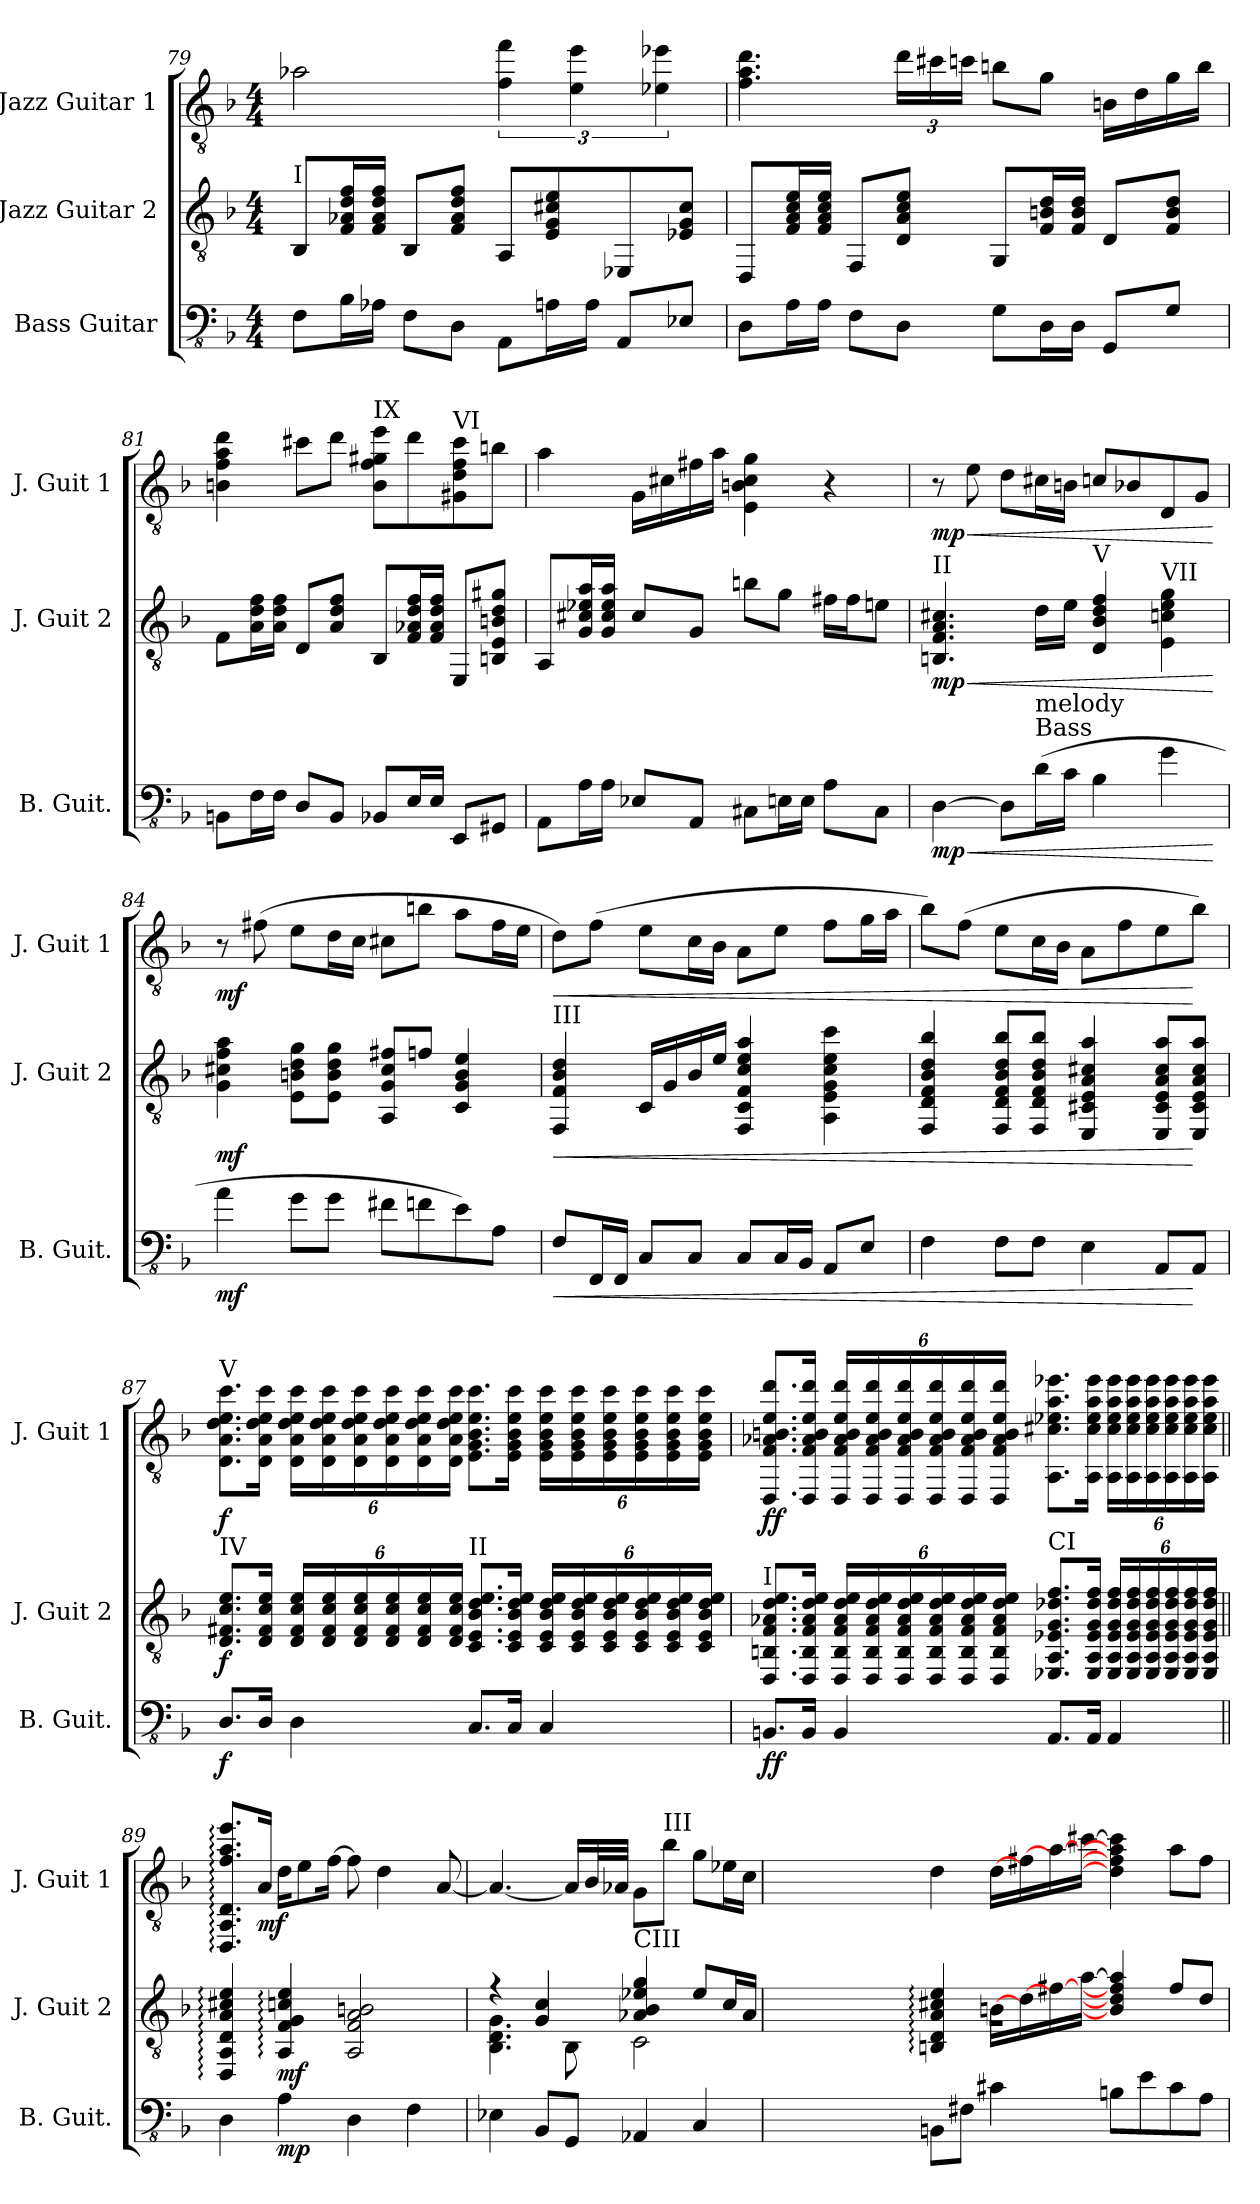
**kern	**dynam	**kern	**dynam	**kern	**dynam
*part3	*part3	*part2	*part2	*part1	*part1
*staff3	*staff3	*staff2	*staff2	*staff1	*staff1
*I"Bass Guitar	*	*I"Jazz Guitar 2	*	*I"Jazz Guitar 1	*
*I'B. Guit.	*	*I'J. Guit 2	*	*I'J. Guit 1	*
*clefFv4	*	*clefGv2	*	*clefGv2	*
*k[b-]	*	*k[b-]	*	*k[b-]	*
*M4/4	*	*M4/4	*	*M4/4	*
=79	=79	=79	=79	=79	=79
!	!	!LO:TX:a:t=I	!	!	!
8FF\L	.	8BB-/L	.	2a-X\	.
16BB-\L	.	16F/ 16A-X/ 16d/ 16f/L	.	.	.
16AA-X\JJ	.	16F/ 16A-/ 16d/ 16f/JJ	.	.	.
8FF\L	.	8BB-/L	.	.	.
8DD\J	.	8F/ 8A-/ 8d/ 8f/J	.	.	.
8AAA\L	.	8AA/L	.	6f\ 6ff\	.
16AAn\L	.	8E/ 8G/ 8c#X/ 8e/	.	.	.
.	.	.	.	6e\ 6ee\	.
16AA\JJ	.	.	.	.	.
8AAA/L	.	8EE-X/	.	.	.
.	.	.	.	6e-X\ 6ee-X\	.
8EE-X/J	.	8E-X/ 8G/ 8c#/J	.	.	.
!!LO:PB:g=z
=80	=80	=80	=80	=80	=80
8DD\L	.	8DD/L	.	4.f\ 4.a\ 4.dd\	.
16AA\L	.	16F/ 16A/ 16c/ 16e/L	.	.	.
16AA\JJ	.	16F/ 16A/ 16c/ 16e/JJ	.	.	.
8FF\L	.	8FF/L	.	.	.
*	*	*	*	*Xbrackettup	*
8DD\J	.	8D/ 8A/ 8c/ 8e/J	.	24dd\LL	.
.	.	.	.	24cc#X\	.
.	.	.	.	24ccn\JJ	.
8GG\L	.	8GG/L	.	8bn\L	.
16DD\L	.	16F/ 16Bn/ 16d/L	.	8g\J	.
16DD\JJ	.	16F/ 16B/ 16d/JJ	.	.	.
8GGG/L	.	8D/L	.	16Bn\LL	.
.	.	.	.	16d\	.
8GG/J	.	8F/ 8B/ 8d/J	.	16g\	.
.	.	.	.	16b\JJ	.
=81	=81	=81	=81	=81	=81
8BBBn\L	.	8F\L	.	4Bn\ 4f\ 4a\ 4dd\	.
16FF\L	.	16A\ 16d\ 16f\L	.	.	.
16FF\JJ	.	16A\ 16d\ 16f\JJ	.	.	.
8DD/L	.	8D/L	.	8cc#X\L	.
8BBB/J	.	8A/ 8d/ 8f/J	.	8dd\J	.
!	!	!	!	!LO:TX:a:t=IX	!
8BBB-X/L	.	8BB-/L	.	8B\ 8f\ 8g#X\ 8ee\L	.
16EE/L	.	16F/ 16A-X/ 16d/ 16f/L	.	8dd\	.
16EE/JJ	.	16F/ 16A-/ 16d/ 16f/JJ	.	.	.
!	!	!	!	!LO:TX:a:t=VI	!
8EEE/L	.	8EE/L	.	8G#X\ 8d\ 8f\ 8cc#\	.
8GGG#X/J	.	8BBn/ 8E/ 8Bn/ 8d/ 8g#X/J	.	8bn\J	.
!!LO:LB:g=z
=82	=82	=82	=82	=82	=82
8AAA\L	.	8AA/L	.	4a\	.
16AA\L	.	16G/ 16c#X/ 16e-X/ 16a/L	.	.	.
16AA\JJ	.	16G/ 16c#/ 16e-/ 16a/JJ	.	.	.
8EE-X/L	.	8c#/L	.	16G\LL	.
.	.	.	.	16c#X\	.
8AAA/J	.	8G/J	.	16f#X\	.
.	.	.	.	16a\JJ	.
8CC#X\L	.	8bn\L	.	4E\ 4Bn\ 4c#\ 4g\	.
16EEn\L	.	8g\J	.	.	.
16EE\JJ	.	.	.	.	.
8AA\L	.	16f#X\LL	.	4r	.
.	.	16f#\J	.	.	.
8CC#\J	.	8en\J	.	.	.
=83	=83	=83	=83	=83	=83
!	!	!LO:TX:a:t=II	!	!	!
!	!LO:HP:b	!	!LO:HP:b	!	!LO:HP:b
!	!LO:DY:n=1:b	!	!LO:DY:n=1:b	!	!LO:DY:n=1:b
[4DD\	< mp	4.BBn/ 4.F/ 4.A/ 4.c#X/	< mp	8r	< mp
.	.	.	.	8e\	.
8DD\L]	.	.	.	8d\L	.
!LO:TX:a:t=Bass	!	!	!	!	!
!LO:TX:a:t=melody	!	!	!	!	!
(16D\L	.	16d\LL	.	16c#X\L	.
16C\JJ	.	16e\JJ	.	16Bn\JJ	.
!	!	!LO:TX:a:t=V	!	!	!
4BB-\	.	4D/ 4B-/ 4d/ 4f/	.	8cn/L	.
.	.	.	.	8B-X/	.
!	!	!LO:TX:a:t=VII	!	!	!
4G\	.	4E\ 4cn\ 4e\ 4g\	.	8D/	.
.	.	.	.	8G/J	.
.	[	.	[	.	[
!!LO:LB:g=z
=84	=84	=84	=84	=84	=84
!	!LO:DY:b	!	!LO:DY:b	!	!LO:DY:b
4A\	mf	4G\ 4c#X\ 4f\ 4a\	mf	8r	mf
.	.	.	.	(8f#X\	.
8G\L	.	8E\ 8Bn\ 8d\ 8g\L	.	8e\L	.
8G\J	.	8E\ 8B\ 8d\ 8g\J	.	16d\L	.
.	.	.	.	16c\JJ	.
8F#X\L	.	8AA/ 8G/ 8c#/ 8f#X/L	.	8c#X\L	.
8Fn\	.	8fn/J	.	8bn\J	.
8E\)	.	4C/ 4G/ 4B/ 4e/	.	8a\L	.
8AA\J	.	.	.	16f#\L	.
.	.	.	.	16e\JJ	.
=85	=85	=85	=85	=85	=85
!	!	!LO:TX:a:t=III	!	!	!
!	!LO:HP:b	!	!LO:HP:b	!	!LO:HP:b
8FF/L	<	4FF/ 4F/ 4B-/ 4d/	<	8d\L)	<
16FFF/L	.	.	.	(8f\J	.
16FFF/JJ	.	.	.	.	.
8CC/L	.	16C/LL	.	8e\L	.
.	.	16G/	.	.	.
8CC/J	.	16B-/	.	16c\L	.
.	.	16e/JJ	.	16B-\JJ	.
8CC/L	.	4FF/ 4C/ 4F/ 4c/ 4e/ 4a/	.	8A\L	.
16CC/L	.	.	.	8e\J	.
16BBB-/JJ	.	.	.	.	.
8AAA/L	.	4AA\ 4E\ 4G\ 4c\ 4e\ 4cc\	.	8f\L	.
8EE/J	.	.	.	16g\L	.
.	.	.	.	16a\JJ	.
=86	=86	=86	=86	=86	=86
4FF\	.	4FF/ 4D/ 4F/ 4B-/ 4d/ 4b-/	.	8b-\L)	.
.	.	.	.	(8f\J	.
8FF\L	.	8FF/ 8D/ 8F/ 8B-/ 8d/ 8b-/L	.	8e\L	.
8FF\J	.	8FF/ 8D/ 8F/ 8B-/ 8d/ 8b-/J	.	16c\L	.
.	.	.	.	16B-\JJ	.
4EE\	.	4EE/ 4C#X/ 4E/ 4A/ 4c#X/ 4a/	.	8A\L	.
.	.	.	.	8f\	.
8AAA/L	.	8EE/ 8C#/ 8E/ 8A/ 8c#/ 8a/L	.	8e\	.
8AAA/J	[	8EE/ 8C#/ 8E/ 8A/ 8c#/ 8a/J	[	8b-\J)	[
!!LO:PB:g=z
=87	=87	=87	=87	=87	=87
!	!	!	!	!LO:TX:a:t=V	!
!	!	!LO:TX:a:t=IV	!	!	!
!	!LO:DY:b	!	!LO:DY:b	!	!LO:DY:b
8.DD/L	f	8.D/ 8.F#X/ 8.c/ 8.e/L	f	8.D\ 8.A\ 8.d\ 8.e\ 8.cc\L	f
16DD/Jk	.	16D/ 16F#/ 16c/ 16e/Jk	.	16D\ 16A\ 16d\ 16e\ 16cc\Jk	.
*	*	*Xbrackettup	*	*	*
4DD\	.	24D/ 24F#/ 24c/ 24e/LL	.	24D\ 24A\ 24d\ 24e\ 24cc\LL	.
.	.	24D/ 24F#/ 24c/ 24e/	.	24D\ 24A\ 24d\ 24e\ 24cc\	.
.	.	24D/ 24F#/ 24c/ 24e/	.	24D\ 24A\ 24d\ 24e\ 24cc\	.
.	.	24D/ 24F#/ 24c/ 24e/	.	24D\ 24A\ 24d\ 24e\ 24cc\	.
.	.	24D/ 24F#/ 24c/ 24e/	.	24D\ 24A\ 24d\ 24e\ 24cc\	.
.	.	24D/ 24F#/ 24c/ 24e/JJ	.	24D\ 24A\ 24d\ 24e\ 24cc\JJ	.
!	!	!LO:TX:a:t=II	!	!	!
8.CC/L	.	8.C/ 8.E/ 8.B-/ 8.d/ 8.e/L	.	8.E\ 8.G\ 8.B-\ 8.e\ 8.cc\L	.
16CC/Jk	.	16C/ 16E/ 16B-/ 16d/ 16e/Jk	.	16E\ 16G\ 16B-\ 16e\ 16cc\Jk	.
4CC/	.	24C/ 24E/ 24B-/ 24d/ 24e/LL	.	24E\ 24G\ 24B-\ 24e\ 24cc\LL	.
.	.	24C/ 24E/ 24B-/ 24d/ 24e/	.	24E\ 24G\ 24B-\ 24e\ 24cc\	.
.	.	24C/ 24E/ 24B-/ 24d/ 24e/	.	24E\ 24G\ 24B-\ 24e\ 24cc\	.
.	.	24C/ 24E/ 24B-/ 24d/ 24e/	.	24E\ 24G\ 24B-\ 24e\ 24cc\	.
.	.	24C/ 24E/ 24B-/ 24d/ 24e/	.	24E\ 24G\ 24B-\ 24e\ 24cc\	.
.	.	24C/ 24E/ 24B-/ 24d/ 24e/JJ	.	24E\ 24G\ 24B-\ 24e\ 24cc\JJ	.
!!LO:LB:g=z
=88	=88	=88	=88	=88	=88
!	!	!LO:TX:a:t=I	!	!	!
!	!LO:DY:b	!	!	!	!LO:DY:b
8.BBBn/L	ff	8.DD/ 8.BBn/ 8.F/ 8.A-X/ 8.d/ 8.e/L	.	8.DD/ 8.F/ 8.A-X/ 8.Bn/ 8.e/ 8.dd/L	ff
16BBB/Jk	.	16DD/ 16BB/ 16F/ 16A-/ 16d/ 16e/Jk	.	16DD/ 16F/ 16A-/ 16B/ 16e/ 16dd/Jk	.
4BBB/	.	24DD/ 24BB/ 24F/ 24A-/ 24d/ 24e/LL	.	24DD/ 24F/ 24A-/ 24B/ 24e/ 24dd/LL	.
.	.	24DD/ 24BB/ 24F/ 24A-/ 24d/ 24e/	.	24DD/ 24F/ 24A-/ 24B/ 24e/ 24dd/	.
.	.	24DD/ 24BB/ 24F/ 24A-/ 24d/ 24e/	.	24DD/ 24F/ 24A-/ 24B/ 24e/ 24dd/	.
.	.	24DD/ 24BB/ 24F/ 24A-/ 24d/ 24e/	.	24DD/ 24F/ 24A-/ 24B/ 24e/ 24dd/	.
.	.	24DD/ 24BB/ 24F/ 24A-/ 24d/ 24e/	.	24DD/ 24F/ 24A-/ 24B/ 24e/ 24dd/	.
.	.	24DD/ 24BB/ 24F/ 24A-/ 24d/ 24e/JJ	.	24DD/ 24F/ 24A-/ 24B/ 24e/ 24dd/JJ	.
!	!	!LO:TX:a:t=CI	!	!	!
8.AAA/L	.	8.EE-X/ 8.AA/ 8.E-X/ 8.G/ 8.d-X/ 8.f/L	.	8.AA\ 8.c#X\ 8.e-X\ 8.a\ 8.ee-X\L	.
16AAA/Jk	.	16EE-/ 16AA/ 16E-/ 16G/ 16d-/ 16f/Jk	.	16AA\ 16c#\ 16e-\ 16a\ 16ee-\Jk	.
4AAA/	.	24EE-/ 24AA/ 24E-/ 24G/ 24d-/ 24f/LL	.	24AA\ 24c#\ 24e-\ 24a\ 24ee-\LL	.
.	.	24EE-/ 24AA/ 24E-/ 24G/ 24d-/ 24f/	.	24AA\ 24c#\ 24e-\ 24a\ 24ee-\	.
.	.	24EE-/ 24AA/ 24E-/ 24G/ 24d-/ 24f/	.	24AA\ 24c#\ 24e-\ 24a\ 24ee-\	.
.	.	24EE-/ 24AA/ 24E-/ 24G/ 24d-/ 24f/	.	24AA\ 24c#\ 24e-\ 24a\ 24ee-\	.
.	.	24EE-/ 24AA/ 24E-/ 24G/ 24d-/ 24f/	.	24AA\ 24c#\ 24e-\ 24a\ 24ee-\	.
.	.	24EE-/ 24AA/ 24E-/ 24G/ 24d-/ 24f/JJ	.	24AA\ 24c#\ 24e-\ 24a\ 24ee-\JJ	.
=89||	=89||	=89||	=89||	=89||	=89||
4DD\	.	4DD/: 4AA/: 4D/: 4A/: 4c#X/: 4e/:	.	8.DD/: 8.AA/: 8.D/: 8.f/: 8.a/: 8.ee/:L	.
!	!	!	!	!	!LO:DY:b
.	.	.	.	16A/Jk	mf
!	!LO:DY:b	!	!LO:DY:b	!	!
4AA\	mp	4AA/: 4F/: 4G/: 4cn/: 4e/:	mf	16d\KL	.
.	.	.	.	8e\	.
.	.	.	.	[16f\Jk	.
4DD\	.	2AA/ 2F/ 2A/ 2Bn/	.	8f\]	.
.	.	.	.	4d\	.
4FF\	.	.	.	.	.
.	.	.	.	[8A/	.
!!LO:LB:g=z
=90	=90	=90	=90	=90	=90
*	*	*^	*	*	*
4EE-X\	.	4r	4.BB-\ 4.D\ 4.G\	.	4.A/_	.
8BBB-/L	.	4G/ 4c/	.	.	.	.
8GGG/J	.	.	8BB-\	.	16A/LL]	.
.	.	.	.	.	32B-/L	.
.	.	.	.	.	32A-X/JJJ	.
!	!	!LO:TX:a:t=CIII	!	!	!	!
4AAA-X/	.	4A-X/ 4B-/ 4e-X/ 4g/	2C\	.	8G\L	.
!	!	!	!	!	!LO:TX:a:t=III	!
.	.	.	.	.	8b-\J	.
4CC/	.	8e-/L	.	.	8g\L	.
.	.	16c/L	.	.	16e-X\L	.
.	.	16A-/JJ	.	.	16c\JJ	.
=91	=91	=91	=91	=91	=91	=91
8BBBn\L	.	4BBn/: 4D/: 4A/: 4c#X/: 4e/:	1rG	.	4d\	.
8FF#X\J	.	.	.	.	.	.
4C#X\	.	[16Bn\LL	.	.	[16d\LL	.
.	.	[16d\	.	.	[16f#X\	.
.	.	[16f#X\	.	.	[16a\	.
.	.	[16a\JJ	.	.	[16cc#X\JJ	.
8BBn\L	.	4B/] 4d/] 4f#/] 4a/]	.	.	4d\] 4f#\] 4a\] 4cc#\]	.
8E\	.	.	.	.	.	.
8C#\	.	8f#/L	.	.	8a\L	.
8AA\J	.	8d/J	.	.	8f#\J	.
*	*	*v	*v	*	*	*
=	=	=	=	=	=
*-	*-	*-	*-	*-	*-
